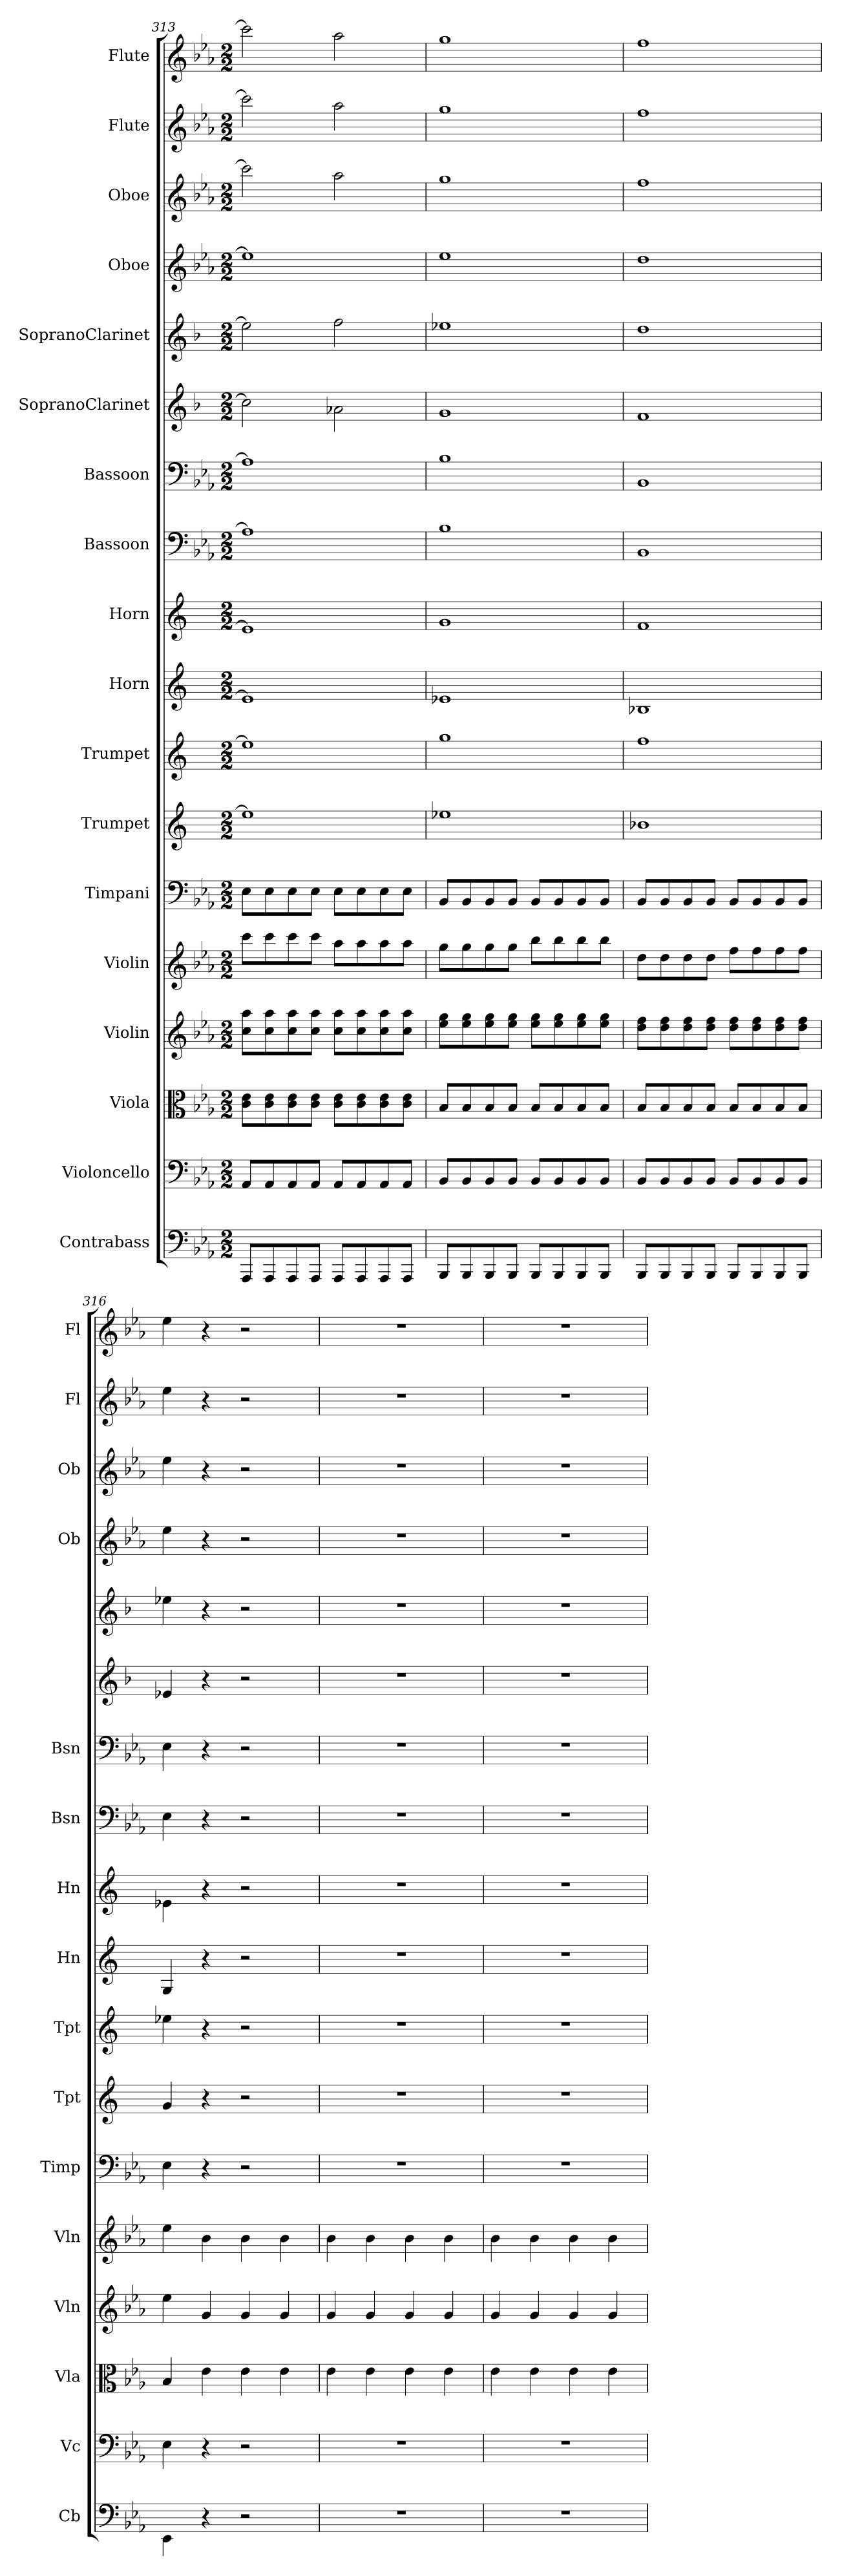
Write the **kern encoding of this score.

**kern	**kern	**kern	**kern	**kern	**kern	**kern	**kern	**kern	**kern	**kern	**kern	**kern	**kern	**kern	**kern	**kern	**kern
*part18	*part17	*part16	*part15	*part14	*part13	*part12	*part11	*part10	*part9	*part8	*part7	*part6	*part5	*part4	*part3	*part2	*part1
*staff18	*staff17	*staff16	*staff15	*staff14	*staff13	*staff12	*staff11	*staff10	*staff9	*staff8	*staff7	*staff6	*staff5	*staff4	*staff3	*staff2	*staff1
*I"Contrabass	*I"Violoncello	*I"Viola	*I"Violin	*I"Violin	*I"Timpani	*I"Trumpet	*I"Trumpet	*I"Horn	*I"Horn	*I"Bassoon	*I"Bassoon	*I"SopranoClarinet	*I"SopranoClarinet	*I"Oboe	*I"Oboe	*I"Flute	*I"Flute
*I'Cb	*I'Vc	*I'Vla	*I'Vln	*I'Vln	*I'Timp	*I'Tpt	*I'Tpt	*I'Hn	*I'Hn	*I'Bsn	*I'Bsn	*	*	*I'Ob	*I'Ob	*I'Fl	*I'Fl
*clefF4	*clefF4	*clefC3	*clefG2	*clefG2	*clefF4	*clefG2	*clefG2	*clefG2	*clefG2	*clefF4	*clefF4	*clefG2	*clefG2	*clefG2	*clefG2	*clefG2	*clefG2
*k[b-e-a-]	*k[b-e-a-]	*k[b-e-a-]	*k[b-e-a-]	*k[b-e-a-]	*k[b-e-a-]	*k[]	*k[]	*k[]	*k[]	*k[b-e-a-]	*k[b-e-a-]	*k[b-]	*k[b-]	*k[b-e-a-]	*k[b-e-a-]	*k[b-e-a-]	*k[b-e-a-]
*M2/2	*M2/2	*M2/2	*M2/2	*M2/2	*M2/2	*M2/2	*M2/2	*M2/2	*M2/2	*M2/2	*M2/2	*M2/2	*M2/2	*M2/2	*M2/2	*M2/2	*M2/2
=313	=313	=313	=313	=313	=313	=313	=313	=313	=313	=313	=313	=313	=313	=313	=313	=313	=313
8AAA-/L	8AA-/L	8c\ 8e-\L	8cc\ 8aa-\L	8ccc\L	8E-\L	1ee-\]	1ee-\]	1e-\]	1e-\]	1A-\]	1A-\]	2cc\]	2ee-\]	1ee-\]	2ccc\]	2ccc\]	2ccc\]
8AAA-/	8AA-/	8c\ 8e-\	8cc\ 8aa-\	8ccc\	8E-\	.	.	.	.	.	.	.	.	.	.	.	.
8AAA-/	8AA-/	8c\ 8e-\	8cc\ 8aa-\	8ccc\	8E-\	.	.	.	.	.	.	.	.	.	.	.	.
8AAA-/J	8AA-/J	8c\ 8e-\J	8cc\ 8aa-\J	8ccc\J	8E-\J	.	.	.	.	.	.	.	.	.	.	.	.
8AAA-/L	8AA-/L	8c\ 8e-\L	8cc\ 8aa-\L	8aa-\L	8E-\L	.	.	.	.	.	.	2a-X\	2ff\	.	2aa-\	2aa-\	2aa-\
8AAA-/	8AA-/	8c\ 8e-\	8cc\ 8aa-\	8aa-\	8E-\	.	.	.	.	.	.	.	.	.	.	.	.
8AAA-/	8AA-/	8c\ 8e-\	8cc\ 8aa-\	8aa-\	8E-\	.	.	.	.	.	.	.	.	.	.	.	.
8AAA-/J	8AA-/J	8c\ 8e-\J	8cc\ 8aa-\J	8aa-\J	8E-\J	.	.	.	.	.	.	.	.	.	.	.	.
=314	=314	=314	=314	=314	=314	=314	=314	=314	=314	=314	=314	=314	=314	=314	=314	=314	=314
8BBB-/L	8BB-/L	8B-/L	8ee-\ 8gg\L	8gg\L	8BB-/L	1ee-X\	1gg\	1e-X\	1g\	1B-\	1B-\	1g/	1ee-X\	1ee-\	1gg\	1gg\	1gg\
8BBB-/	8BB-/	8B-/	8ee-\ 8gg\	8gg\	8BB-/	.	.	.	.	.	.	.	.	.	.	.	.
8BBB-/	8BB-/	8B-/	8ee-\ 8gg\	8gg\	8BB-/	.	.	.	.	.	.	.	.	.	.	.	.
8BBB-/J	8BB-/J	8B-/J	8ee-\ 8gg\J	8gg\J	8BB-/J	.	.	.	.	.	.	.	.	.	.	.	.
8BBB-/L	8BB-/L	8B-/L	8ee-\ 8gg\L	8bb-\L	8BB-/L	.	.	.	.	.	.	.	.	.	.	.	.
8BBB-/	8BB-/	8B-/	8ee-\ 8gg\	8bb-\	8BB-/	.	.	.	.	.	.	.	.	.	.	.	.
8BBB-/	8BB-/	8B-/	8ee-\ 8gg\	8bb-\	8BB-/	.	.	.	.	.	.	.	.	.	.	.	.
8BBB-/J	8BB-/J	8B-/J	8ee-\ 8gg\J	8bb-\J	8BB-/J	.	.	.	.	.	.	.	.	.	.	.	.
=315	=315	=315	=315	=315	=315	=315	=315	=315	=315	=315	=315	=315	=315	=315	=315	=315	=315
8BBB-/L	8BB-/L	8B-/L	8dd\ 8ff\L	8dd\L	8BB-/L	1b-X/	1ff\	1B-X/	1f\	1BB-/	1BB-/	1f/	1dd\	1dd\	1ff\	1ff\	1ff\
8BBB-/	8BB-/	8B-/	8dd\ 8ff\	8dd\	8BB-/	.	.	.	.	.	.	.	.	.	.	.	.
8BBB-/	8BB-/	8B-/	8dd\ 8ff\	8dd\	8BB-/	.	.	.	.	.	.	.	.	.	.	.	.
8BBB-/J	8BB-/J	8B-/J	8dd\ 8ff\J	8dd\J	8BB-/J	.	.	.	.	.	.	.	.	.	.	.	.
8BBB-/L	8BB-/L	8B-/L	8dd\ 8ff\L	8ff\L	8BB-/L	.	.	.	.	.	.	.	.	.	.	.	.
8BBB-/	8BB-/	8B-/	8dd\ 8ff\	8ff\	8BB-/	.	.	.	.	.	.	.	.	.	.	.	.
8BBB-/	8BB-/	8B-/	8dd\ 8ff\	8ff\	8BB-/	.	.	.	.	.	.	.	.	.	.	.	.
8BBB-/J	8BB-/J	8B-/J	8dd\ 8ff\J	8ff\J	8BB-/J	.	.	.	.	.	.	.	.	.	.	.	.
=316	=316	=316	=316	=316	=316	=316	=316	=316	=316	=316	=316	=316	=316	=316	=316	=316	=316
4EE-\	4E-\	4B-/	4ee-\	4ee-\	4E-\	4g/	4ee-X\	4G/	4e-X\	4E-\	4E-\	4e-X/	4ee-X\	4ee-\	4ee-\	4ee-\	4ee-\
4r	4r	4e-\	4g/	4b-\	4r	4r	4r	4r	4r	4r	4r	4r	4r	4r	4r	4r	4r
2r	2r	4e-\	4g/	4b-\	2r	2r	2r	2r	2r	2r	2r	2r	2r	2r	2r	2r	2r
.	.	4e-\	4g/	4b-\	.	.	.	.	.	.	.	.	.	.	.	.	.
=317	=317	=317	=317	=317	=317	=317	=317	=317	=317	=317	=317	=317	=317	=317	=317	=317	=317
1r	1r	4e-\	4g/	4b-\	1r	1r	1r	1r	1r	1r	1r	1r	1r	1r	1r	1r	1r
.	.	4e-\	4g/	4b-\	.	.	.	.	.	.	.	.	.	.	.	.	.
.	.	4e-\	4g/	4b-\	.	.	.	.	.	.	.	.	.	.	.	.	.
.	.	4e-\	4g/	4b-\	.	.	.	.	.	.	.	.	.	.	.	.	.
=318	=318	=318	=318	=318	=318	=318	=318	=318	=318	=318	=318	=318	=318	=318	=318	=318	=318
1r	1r	4e-\	4g/	4b-\	1r	1r	1r	1r	1r	1r	1r	1r	1r	1r	1r	1r	1r
.	.	4e-\	4g/	4b-\	.	.	.	.	.	.	.	.	.	.	.	.	.
.	.	4e-\	4g/	4b-\	.	.	.	.	.	.	.	.	.	.	.	.	.
.	.	4e-\	4g/	4b-\	.	.	.	.	.	.	.	.	.	.	.	.	.
=	=	=	=	=	=	=	=	=	=	=	=	=	=	=	=	=	=
*-	*-	*-	*-	*-	*-	*-	*-	*-	*-	*-	*-	*-	*-	*-	*-	*-	*-
